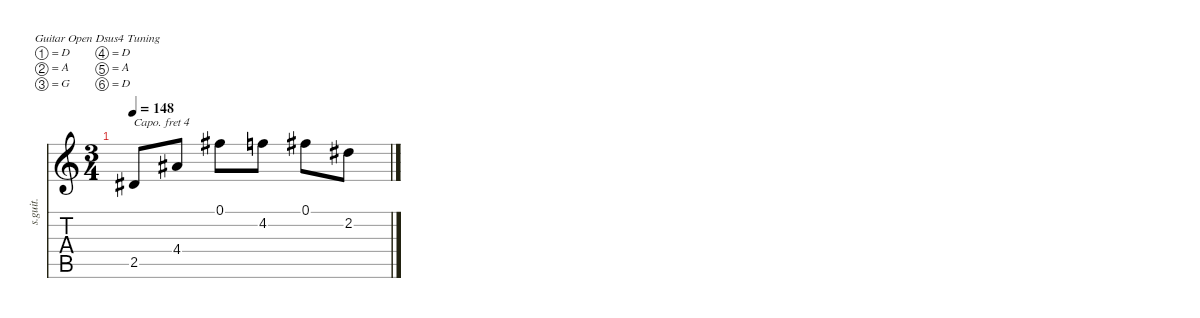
\defaultSystemsLayout 4
\hideDynamics
\bracketExtendMode nobrackets
\track ("Steel Guitar" "s.guit.") {instrument acousticguitarsteel}
\staff {score tabs}
\capo 4
\tuning (D4 A3 G3 D3 A2 D2)
\ts (3 4)
\beaming (8 2 2 2)
\tempo 148
\clef g2
\ks c
2.5{acc #}.8{dy mf instrument acousticguitarsteel beam Up} 4.4{acc #}.8{beam Up} 0.1{acc #}.8{beam Down} 4.2.8{beam Down} 0.1{acc #}.8{beam Down} 2.2{acc #}.8{beam Down}
